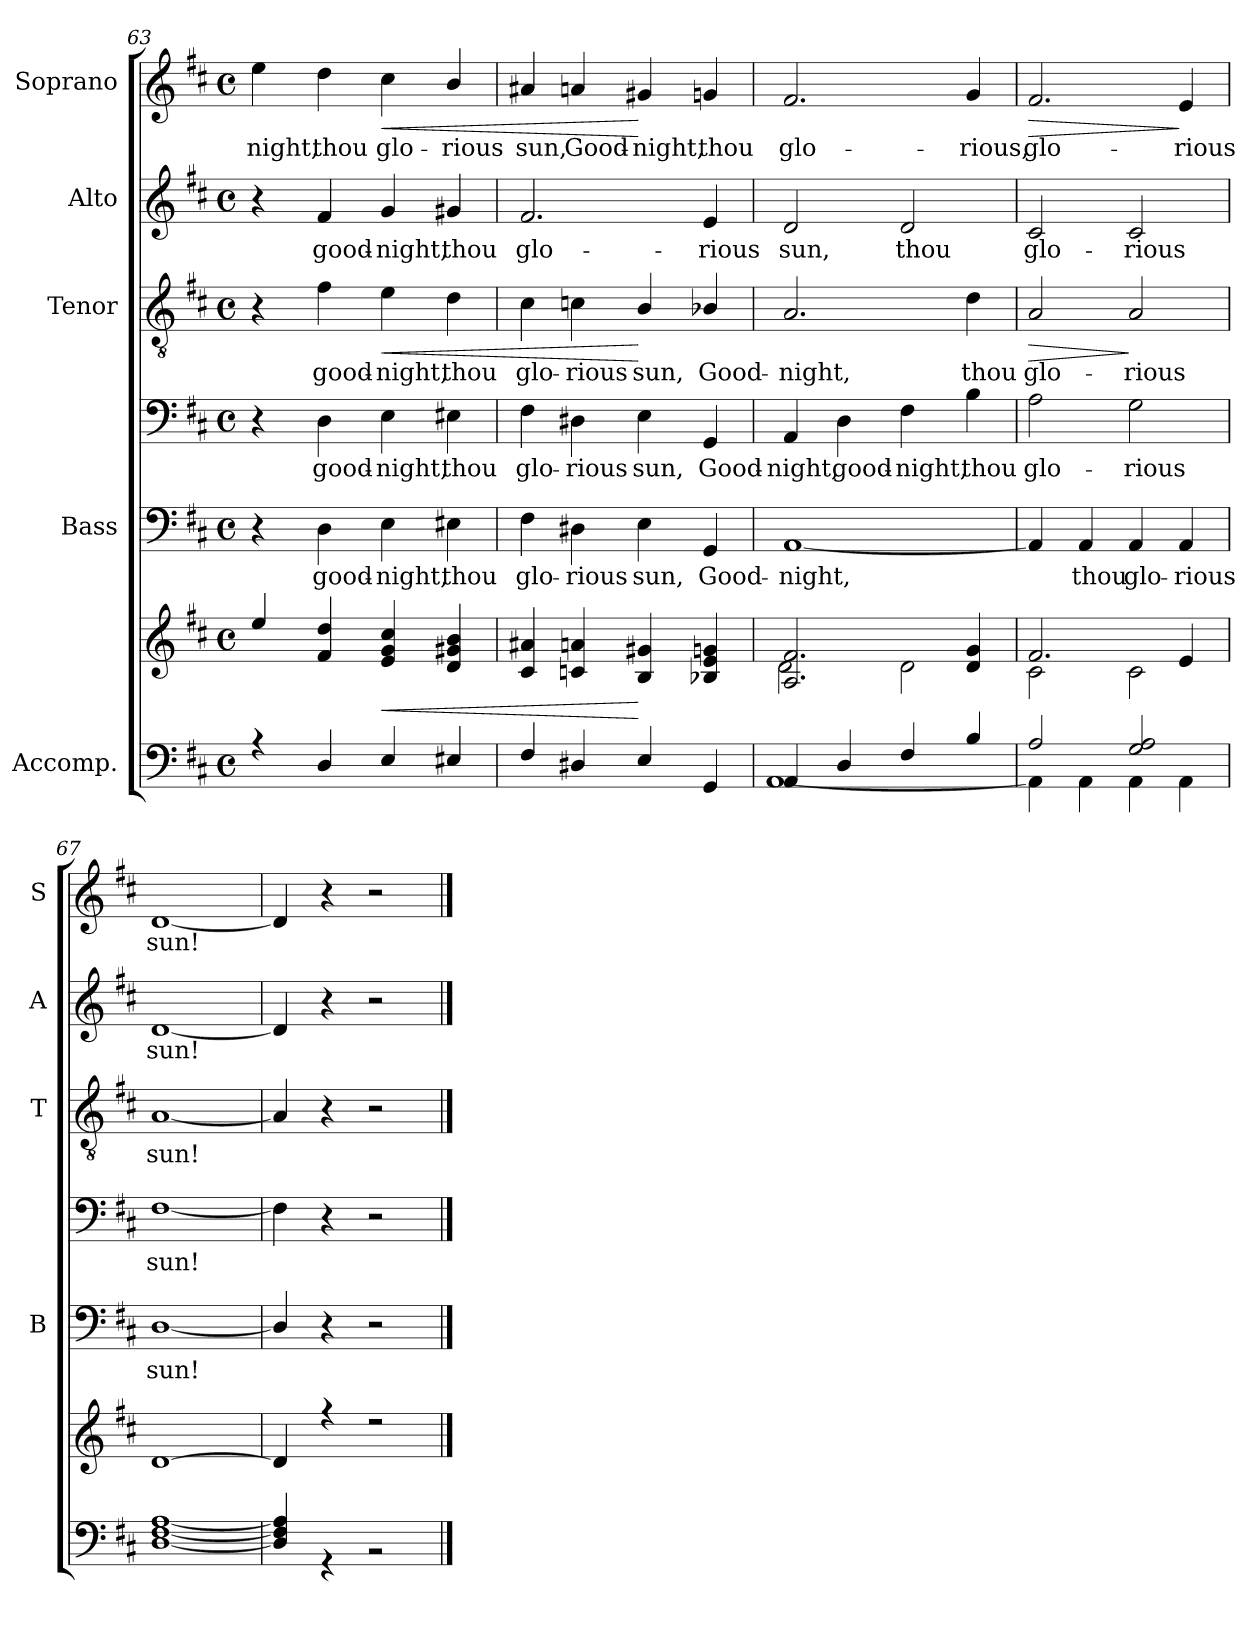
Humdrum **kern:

**kern	**kern	**dynam	**kern	**text	**kern	**text	**kern	**text	**dynam	**kern	**text	**kern	**text	**dynam
*part5	*part5	*part5	*part4	*part4	*part4	*part4	*part3	*part3	*part3	*part2	*part2	*part1	*part1	*part1
*staff7	*staff6	*staff6/7	*staff5	*staff5	*staff4	*staff4	*staff3	*staff3	*staff3	*staff2	*staff2	*staff1	*staff1	*staff1
*I"Accomp.	*	*	*I"Bass	*	*	*	*I"Tenor	*	*	*I"Alto	*	*I"Soprano	*	*
*	*	*	*I'B	*	*	*	*I'T	*	*	*I'A	*	*I'S	*	*
!!LO:LB:g=z
*clefF4	*clefG2	*	*clefF4	*	*clefF4	*	*clefGv2	*	*	*clefG2	*	*clefG2	*	*
*k[f#c#]	*k[f#c#]	*	*k[f#c#]	*	*k[f#c#]	*	*k[f#c#]	*	*	*k[f#c#]	*	*k[f#c#]	*	*
*D:	*D:	*	*D:	*	*D:	*	*D:	*	*	*D:	*	*D:	*	*
*M4/4	*M4/4	*	*M4/4	*	*M4/4	*	*M4/4	*	*	*M4/4	*	*M4/4	*	*
*met(c)	*met(c)	*	*met(c)	*	*met(c)	*	*met(c)	*	*	*met(c)	*	*met(c)	*	*
=63	=63	=63	=63	=63	=63	=63	=63	=63	=63	=63	=63	=63	=63	=63
*^	*^	*	*	*	*	*	*	*	*	*	*	*	*	*
!	!	!	!	!	!	!	!	!	!	!	!	!	!	!	!LO:LY:b	!
4r	1ryy	4ee	1ryy	.	4r	.	4r	.	4r	.	.	4r	.	4ee	-night,	.
!	!	!	!	!	!	!LO:LY:b	!	!LO:LY:b	!	!LO:LY:b	!	!	!LO:LY:b	!	!LO:LY:b	!
4D/	.	4f# 4dd	.	.	4D	good-	4D	good-	4f#	good-	.	4f#	good-	4dd	thou	.
!	!	!	!	!LO:HP:b	!	!LO:LY:b	!	!LO:LY:b	!	!LO:LY:b	!LO:HP:b	!	!LO:LY:b	!	!LO:LY:b	!LO:HP:b
4E/	.	4e 4g 4cc#	.	<	4E	-night,	4E	-night,	4e	-night,	<	4g	-night,	4cc#	glo-	<
!	!	!	!	!	!	!LO:LY:b	!	!LO:LY:b	!	!LO:LY:b	!	!	!LO:LY:b	!	!LO:LY:b	!
4E#X/	.	4d/ 4g#X/ 4b/	.	.	4E#X	thou	4E#X	thou	4d	thou	.	4g#X	thou	4b/	-rious	.
=64	=64	=64	=64	=64	=64	=64	=64	=64	=64	=64	=64	=64	=64	=64	=64	=64
!	!	!	!	!	!	!LO:LY:b	!	!LO:LY:b	!	!LO:LY:b	!	!	!LO:LY:b	!	!LO:LY:b	!
4F#/	1ryy	4c# 4a#X	1ryy	.	4F#	-glo-	4F#	glo-	4c#	glo-	.	2.f#	glo-	4a#X	sun,	.
!	!	!	!	!	!	!LO:LY:b	!	!LO:LY:b	!	!LO:LY:b	!	!	!	!	!LO:LY:b	!
4D#X/	.	4cn 4an	.	.	4D#X	-rious	4D#X	-rious	4cn	-rious	.	.	.	4an	Good-	.
!	!	!	!	!	!	!LO:LY:b	!	!LO:LY:b	!	!LO:LY:b	!	!	!	!	!LO:LY:b	!
4E/	.	4B 4g#X	.	[	4E	sun,	4E	sun,	4B/	sun,	[	.	.	4g#X	-night,	[
!	!	!	!	!	!	!LO:LY:b	!	!LO:LY:b	!	!LO:LY:b	!	!	!LO:LY:b	!	!LO:LY:b	!
4GG/	.	4B-X 4e 4gn	.	.	4GG	Good-	4GG	Good-	4B-X/	Good-	.	4e	-rious	4gn	thou	.
=65	=65	=65	=65	=65	=65	=65	=65	=65	=65	=65	=65	=65	=65	=65	=65	=65
!	!	!	!	!	!	!LO:LY:b	!	!LO:LY:b	!	!LO:LY:b	!	!	!LO:LY:b	!	!LO:LY:b	!
4AA/	[1AA\	2.A 2.f#	2d\	.	[1AA	night,	4AA	-night,	2.A	-night,	.	2d	sun,	2.f#	glo-	.
!	!	!	!	!	!	!	!	!LO:LY:b	!	!	!	!	!	!	!	!
4D/	.	.	.	.	.	.	4D\	good-	.	.	.	.	.	.	.	.
!	!	!	!	!	!	!	!	!LO:LY:b	!	!	!	!	!LO:LY:b	!	!	!
4F#/	.	.	2d\	.	.	.	4F#\	-night,	.	.	.	2d	thou	.	.	.
!	!	!	!	!	!	!	!	!LO:LY:b	!	!LO:LY:b	!	!	!	!	!LO:LY:b	!
4B/	.	4d 4g	.	.	.	.	4B\	thou	4d	thou	.	.	.	4g	-rious,	.
=66	=66	=66	=66	=66	=66	=66	=66	=66	=66	=66	=66	=66	=66	=66	=66	=66
!	!	!	!	!	!	!	!	!LO:LY:b	!	!LO:LY:b	!LO:HP:b	!	!LO:LY:b	!	!LO:LY:b	!LO:HP:b
2A/	4AA\]	2.f#	2c#\	.	4AA]	.	2A\	glo-	2A	glo-	>	2c#	glo-	2.f#	glo-	>
!	!	!	!	!	!	!LO:LY:b	!	!	!	!	!	!	!	!	!	!
.	4AA\	.	.	.	4AA	thou	.	.	.	.	.	.	.	.	.	.
!	!	!	!	!	!	!LO:LY:b	!	!LO:LY:b	!	!LO:LY:b	!	!	!LO:LY:b	!	!	!
2G/ 2A/	4AA\	.	2c#\	.	4AA	glo-	2G\	-rious	2A	-rious	]	2c#	-rious	.	.	.
!	!	!	!	!	!	!LO:LY:b	!	!	!	!	!	!	!	!	!LO:LY:b	!
.	4AA\	4e	.	.	4AA	-rious	.	.	.	.	.	.	.	4e	-rious	]
=67	=67	=67	=67	=67	=67	=67	=67	=67	=67	=67	=67	=67	=67	=67	=67	=67
!	!	!	!	!	!	!LO:LY:b	!	!LO:LY:b	!	!LO:LY:b	!	!	!LO:LY:b	!	!LO:LY:b	!
1ryy	[1D/ [1F#/ [1A/	[1d	1ryy	.	[1D/	sun!	[1F#/	sun!	[1A	sun!	.	[1d	sun!	[1d	sun!	.
=68	=68	=68	=68	=68	=68	=68	=68	=68	=68	=68	=68	=68	=68	=68	=68	=68
1ryy	4D/] 4F#/] 4A/]	4d]	1ryy	.	4D/]	.	4F#]	.	4A]	.	.	4d]	.	4d]	.	.
.	4r	4r	.	.	4r	.	4r	.	4r	.	.	4r	.	4r	.	.
.	2r	2r	.	.	2r	.	2r	.	2r	.	.	2r	.	2r	.	.
*v	*v	*	*	*	*	*	*	*	*	*	*	*	*	*	*	*
*	*v	*v	*	*	*	*	*	*	*	*	*	*	*	*	*
==	==	==	==	==	==	==	==	==	==	==	==	==	==	==
*-	*-	*-	*-	*-	*-	*-	*-	*-	*-	*-	*-	*-	*-	*-
